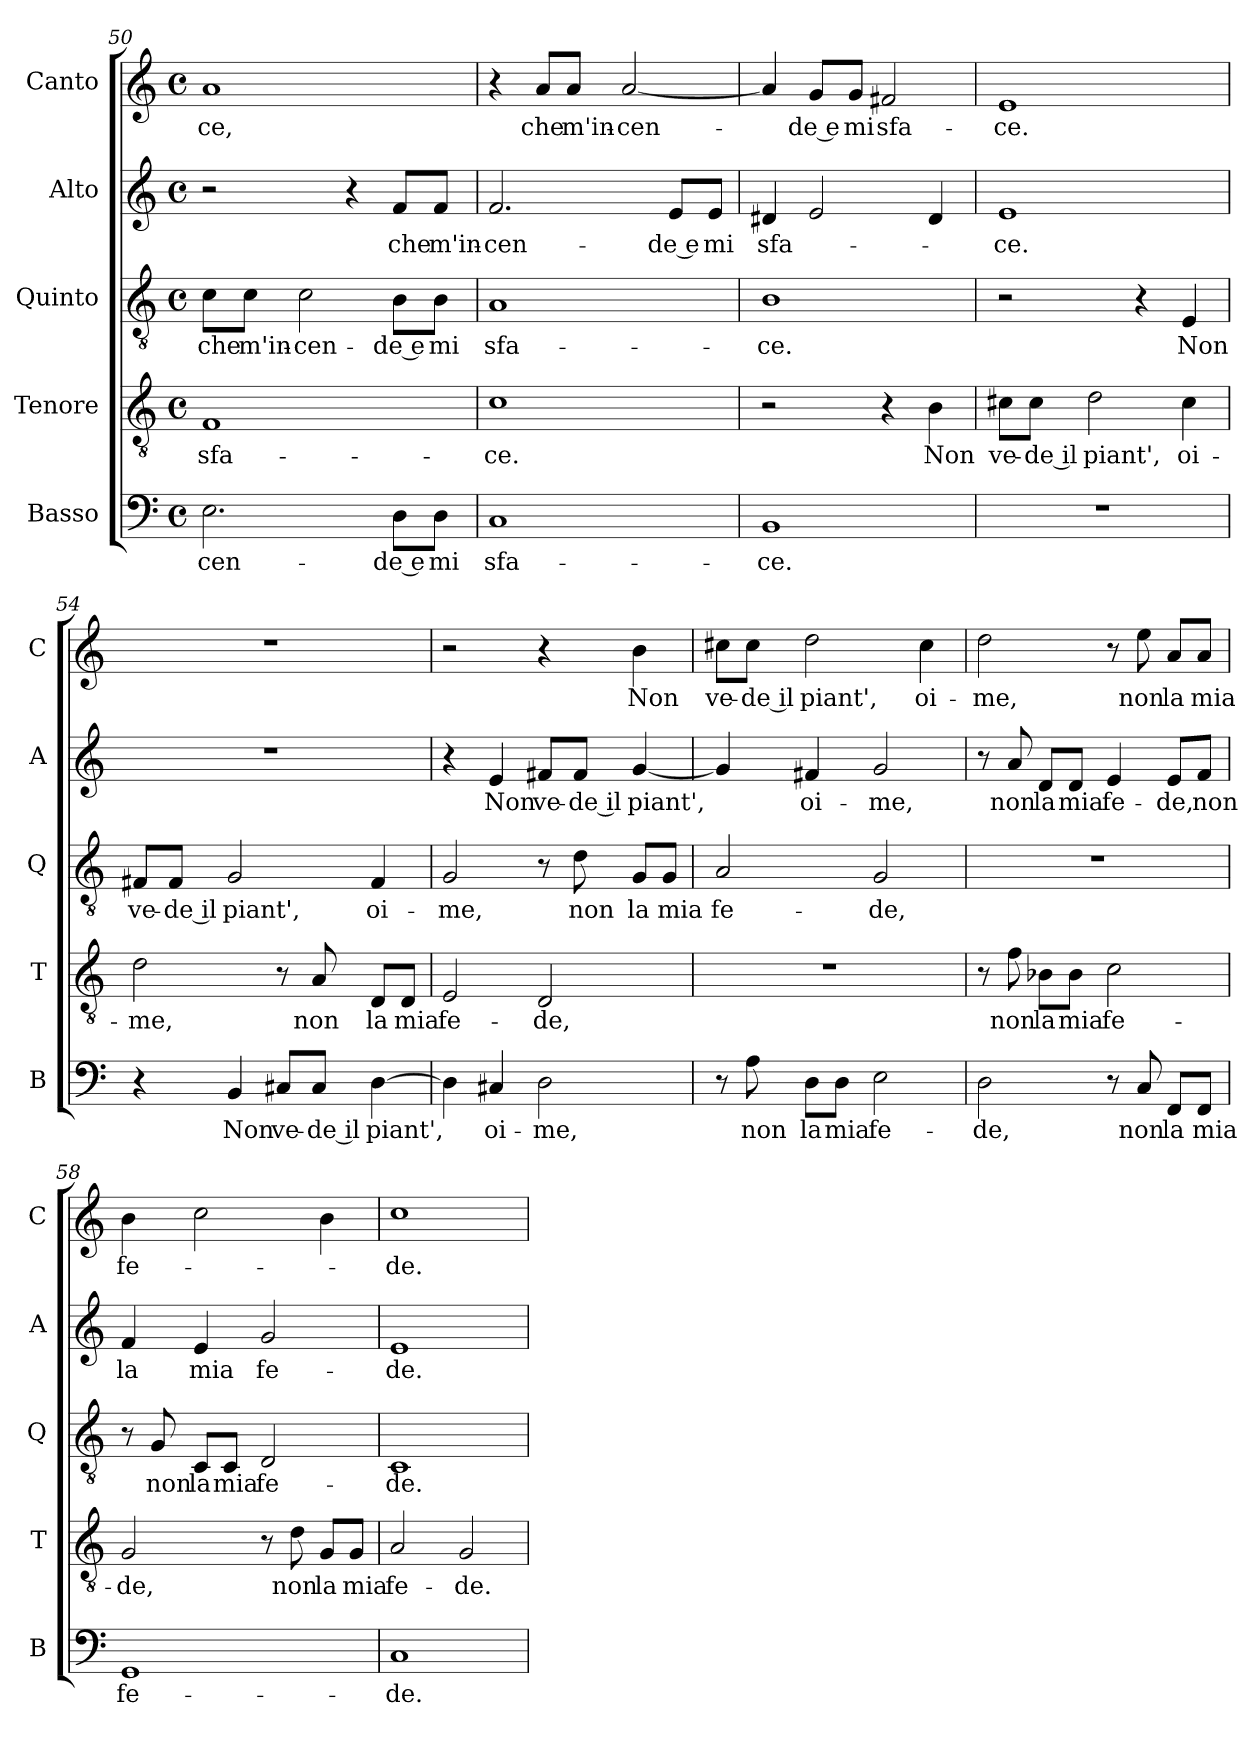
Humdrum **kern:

**kern	**text	**kern	**text	**kern	**text	**kern	**text	**kern	**text
*part5	*part5	*part4	*part4	*part3	*part3	*part2	*part2	*part1	*part1
*staff5	*staff5	*staff4	*staff4	*staff3	*staff3	*staff2	*staff2	*staff1	*staff1
*I"Basso	*	*I"Tenore	*	*I"Quinto	*	*I"Alto	*	*I"Canto	*
*I'B	*	*I'T	*	*I'Q	*	*I'A	*	*I'C	*
*clefF4	*	*clefGv2	*	*clefGv2	*	*clefG2	*	*clefG2	*
*k[]	*	*k[]	*	*k[]	*	*k[]	*	*k[]	*
*C:	*	*C:	*	*C:	*	*C:	*	*C:	*
*M4/4	*	*M4/4	*	*M4/4	*	*M4/4	*	*M4/4	*
*met(c)	*	*met(c)	*	*met(c)	*	*met(c)	*	*met(c)	*
=50	=50	=50	=50	=50	=50	=50	=50	=50	=50
!	!LO:LY:b	!	!LO:LY:b	!	!LO:LY:b	!	!	!	!LO:LY:b
2.E\	-cen-	1F	sfa-	8c\L	che	2r	.	1a	-ce,
!	!	!	!	!	!LO:LY:b	!	!	!	!
.	.	.	.	8c\J	m'in-	.	.	.	.
!	!	!	!	!	!LO:LY:b	!	!	!	!
.	.	.	.	2c\	-cen-	.	.	.	.
.	.	.	.	.	.	4r	.	.	.
!	!LO:LY:b	!	!	!	!LO:LY:b	!	!LO:LY:b	!	!
8D\L	-de e	.	.	8B\L	-de e	8f/L	che	.	.
!	!LO:LY:b	!	!	!	!LO:LY:b	!	!LO:LY:b	!	!
8D\J	mi	.	.	8B\J	mi	8f/J	m'in-	.	.
=51	=51	=51	=51	=51	=51	=51	=51	=51	=51
!	!LO:LY:b	!	!LO:LY:b	!	!LO:LY:b	!	!LO:LY:b	!	!
1C	sfa-	1c	-ce.	1A	sfa-	2.f/	-cen-	4r	.
!	!	!	!	!	!	!	!	!	!LO:LY:b
.	.	.	.	.	.	.	.	8a/L	che
!	!	!	!	!	!	!	!	!	!LO:LY:b
.	.	.	.	.	.	.	.	8a/J	m'in-
!	!	!	!	!	!	!	!	!	!LO:LY:b
.	.	.	.	.	.	.	.	[2a/	-cen-
!	!	!	!	!	!	!	!LO:LY:b	!	!
.	.	.	.	.	.	8e/L	-de e	.	.
!	!	!	!	!	!	!	!LO:LY:b	!	!
.	.	.	.	.	.	8e/J	mi	.	.
=52	=52	=52	=52	=52	=52	=52	=52	=52	=52
!	!LO:LY:b	!	!	!	!LO:LY:b	!	!LO:LY:b	!	!
1BB	-ce.	2r	.	1B	-ce.	4d#X/	sfa-	4a/]	.
!	!	!	!	!	!	!	!	!	!LO:LY:b
.	.	.	.	.	.	2e/	.	8g/L	-de e
!	!	!	!	!	!	!	!	!	!LO:LY:b
.	.	.	.	.	.	.	.	8g/J	mi
!	!	!	!	!	!	!	!	!	!LO:LY:b
.	.	4r	.	.	.	.	.	2f#X/	sfa-
!	!	!	!LO:LY:b	!	!	!	!	!	!
.	.	4B\	Non	.	.	4d#/	.	.	.
!!LO:PB:g=z
=53	=53	=53	=53	=53	=53	=53	=53	=53	=53
!	!	!	!LO:LY:b	!	!	!	!LO:LY:b	!	!LO:LY:b
1r	.	8c#X\L	ve-	2r	.	1e	-ce.	1e	-ce.
!	!	!	!LO:LY:b	!	!	!	!	!	!
.	.	8c#\J	-de il	.	.	.	.	.	.
!	!	!	!LO:LY:b	!	!	!	!	!	!
.	.	2d\	piant',	.	.	.	.	.	.
.	.	.	.	4r	.	.	.	.	.
!	!	!	!LO:LY:b	!	!LO:LY:b	!	!	!	!
.	.	4c#\	oi-	4E/	Non	.	.	.	.
=54	=54	=54	=54	=54	=54	=54	=54	=54	=54
!	!	!	!LO:LY:b	!	!LO:LY:b	!	!	!	!
4r	.	2d\	-me,	8F#X/L	ve-	1r	.	1r	.
!	!	!	!	!	!LO:LY:b	!	!	!	!
.	.	.	.	8F#/J	-de il	.	.	.	.
!	!LO:LY:b	!	!	!	!LO:LY:b	!	!	!	!
4BB/	Non	.	.	2G/	piant',	.	.	.	.
!	!LO:LY:b	!	!	!	!	!	!	!	!
8C#X/L	ve-	8r	.	.	.	.	.	.	.
!	!LO:LY:b	!	!LO:LY:b	!	!	!	!	!	!
8C#/J	-de il	8A/	non	.	.	.	.	.	.
!	!LO:LY:b	!	!LO:LY:b	!	!LO:LY:b	!	!	!	!
[4D\	piant',	8D/L	la	4F#/	oi-	.	.	.	.
!	!	!	!LO:LY:b	!	!	!	!	!	!
.	.	8D/J	mia	.	.	.	.	.	.
=55	=55	=55	=55	=55	=55	=55	=55	=55	=55
!	!	!	!LO:LY:b	!	!LO:LY:b	!	!	!	!
4D\]	.	2E/	fe-	2G/	-me,	4r	.	2r	.
!	!LO:LY:b	!	!	!	!	!	!LO:LY:b	!	!
4C#X/	oi-	.	.	.	.	4e/	Non	.	.
!	!LO:LY:b	!	!LO:LY:b	!	!	!	!LO:LY:b	!	!
2D\	-me,	2D/	-de,	8r	.	8f#X/L	ve-	4r	.
!	!	!	!	!	!LO:LY:b	!	!LO:LY:b	!	!
.	.	.	.	8d\	non	8f#/J	-de il	.	.
!	!	!	!	!	!LO:LY:b	!	!LO:LY:b	!	!LO:LY:b
.	.	.	.	8G/L	la	[4g/	piant',	4b\	Non
!	!	!	!	!	!LO:LY:b	!	!	!	!
.	.	.	.	8G/J	mia	.	.	.	.
=56	=56	=56	=56	=56	=56	=56	=56	=56	=56
!	!	!	!	!	!LO:LY:b	!	!	!	!LO:LY:b
8r	.	1r	.	2A/	fe-	4g/]	.	8cc#X\L	ve-
!	!LO:LY:b	!	!	!	!	!	!	!	!LO:LY:b
8A\	non	.	.	.	.	.	.	8cc#\J	-de il
!	!LO:LY:b	!	!	!	!	!	!LO:LY:b	!	!LO:LY:b
8D\L	la	.	.	.	.	4f#X/	oi-	2dd\	piant',
!	!LO:LY:b	!	!	!	!	!	!	!	!
8D\J	mia	.	.	.	.	.	.	.	.
!	!LO:LY:b	!	!	!	!LO:LY:b	!	!LO:LY:b	!	!
2E\	fe-	.	.	2G/	-de,	2g/	-me,	.	.
!	!	!	!	!	!	!	!	!	!LO:LY:b
.	.	.	.	.	.	.	.	4cc#\	oi-
!!LO:LB:g=z
=57	=57	=57	=57	=57	=57	=57	=57	=57	=57
!	!LO:LY:b	!	!	!	!	!	!	!	!LO:LY:b
2D\	-de,	8r	.	1r	.	8r	.	2dd\	-me,
!	!	!	!LO:LY:b	!	!	!	!LO:LY:b	!	!
.	.	8f\	non	.	.	8a/	non	.	.
!	!	!	!LO:LY:b	!	!	!	!LO:LY:b	!	!
.	.	8B-X\L	la	.	.	8d/L	la	.	.
!	!	!	!LO:LY:b	!	!	!	!LO:LY:b	!	!
.	.	8B-\J	mia	.	.	8d/J	mia	.	.
!	!	!	!LO:LY:b	!	!	!	!LO:LY:b	!	!
8r	.	2c\	fe-	.	.	4e/	fe-	8r	.
!	!LO:LY:b	!	!	!	!	!	!	!	!LO:LY:b
8C/	non	.	.	.	.	.	.	8ee\	non
!	!LO:LY:b	!	!	!	!	!	!LO:LY:b	!	!LO:LY:b
8FF/L	la	.	.	.	.	8e/L	-de,	8a/L	la
!	!LO:LY:b	!	!	!	!	!	!LO:LY:b	!	!LO:LY:b
8FF/J	mia	.	.	.	.	8f/J	non	8a/J	mia
=58	=58	=58	=58	=58	=58	=58	=58	=58	=58
!	!LO:LY:b	!	!LO:LY:b	!	!	!	!LO:LY:b	!	!LO:LY:b
1GG	fe-	2G/	-de,	8r	.	4f/	la	4b\	fe-
!	!	!	!	!	!LO:LY:b	!	!	!	!
.	.	.	.	8G/	non	.	.	.	.
!	!	!	!	!	!LO:LY:b	!	!LO:LY:b	!	!
.	.	.	.	8C/L	la	4e/	mia	2cc\	.
!	!	!	!	!	!LO:LY:b	!	!	!	!
.	.	.	.	8C/J	mia	.	.	.	.
!	!	!	!	!	!LO:LY:b	!	!LO:LY:b	!	!
.	.	8r	.	2D/	fe-	2g/	fe-	.	.
!	!	!	!LO:LY:b	!	!	!	!	!	!
.	.	8d\	non	.	.	.	.	.	.
!	!	!	!LO:LY:b	!	!	!	!	!	!
.	.	8G/L	la	.	.	.	.	4b\	.
!	!	!	!LO:LY:b	!	!	!	!	!	!
.	.	8G/J	mia	.	.	.	.	.	.
=59	=59	=59	=59	=59	=59	=59	=59	=59	=59
!	!LO:LY:b	!	!LO:LY:b	!	!LO:LY:b	!	!LO:LY:b	!	!LO:LY:b
1C	-de.	2A/	fe-	1C	-de.	1e	-de.	1cc	-de.
!	!	!	!LO:LY:b	!	!	!	!	!	!
.	.	2G/	-de.	.	.	.	.	.	.
=	=	=	=	=	=	=	=	=	=
*-	*-	*-	*-	*-	*-	*-	*-	*-	*-
